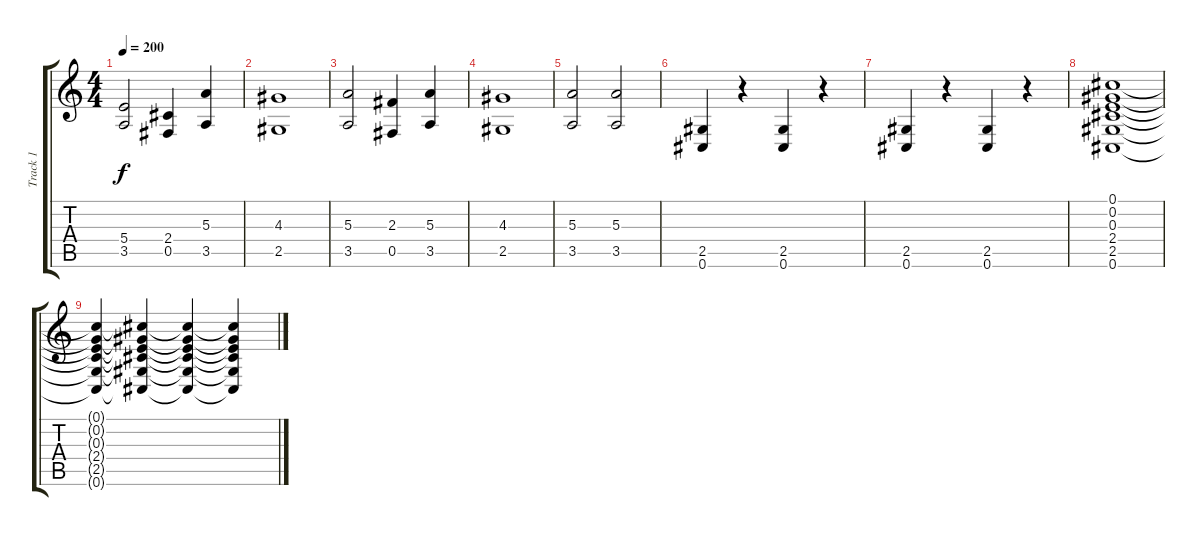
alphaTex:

\track ("Track 1" "Track 1") {instrument distortionguitar}
\staff {score tabs}
\tuning (Db4 Ab3 E3 B2 Gb2 Db2) {hide}
\ts (4 4)
\tempo 200
\clef g2
\ks c
(5.4 3.5).2{dy f} (2.4 0.5).4 (5.3 3.5).4 |
(4.3 2.5).1 |
(5.3 3.5).2 (2.3 0.5).4 (5.3 3.5).4 |
(4.3 2.5).1 |
(5.3 3.5).2 (5.3 3.5).2 |
(2.5 0.6).4 r.4 (2.5 0.6).4 r.4 |
(2.5 0.6).4 r.4 (2.5 0.6).4 r.4 |
(0.1 0.2 0.3 2.4 2.5 0.6).1 |
(0.1{t} 0.2{t} 0.3{t} 2.4{t} 2.5{t} 0.6{t}).4 (0.1{t} 0.2{t} 0.3{t} 2.4{t} 2.5{t} 0.6{t}).4 (0.1{t} 0.2{t} 0.3{t} 2.4{t} 2.5{t} 0.6{t}).4 (0.1{t} 0.2{t} 0.3{t} 2.4{t} 2.5{t} 0.6{t}).4
